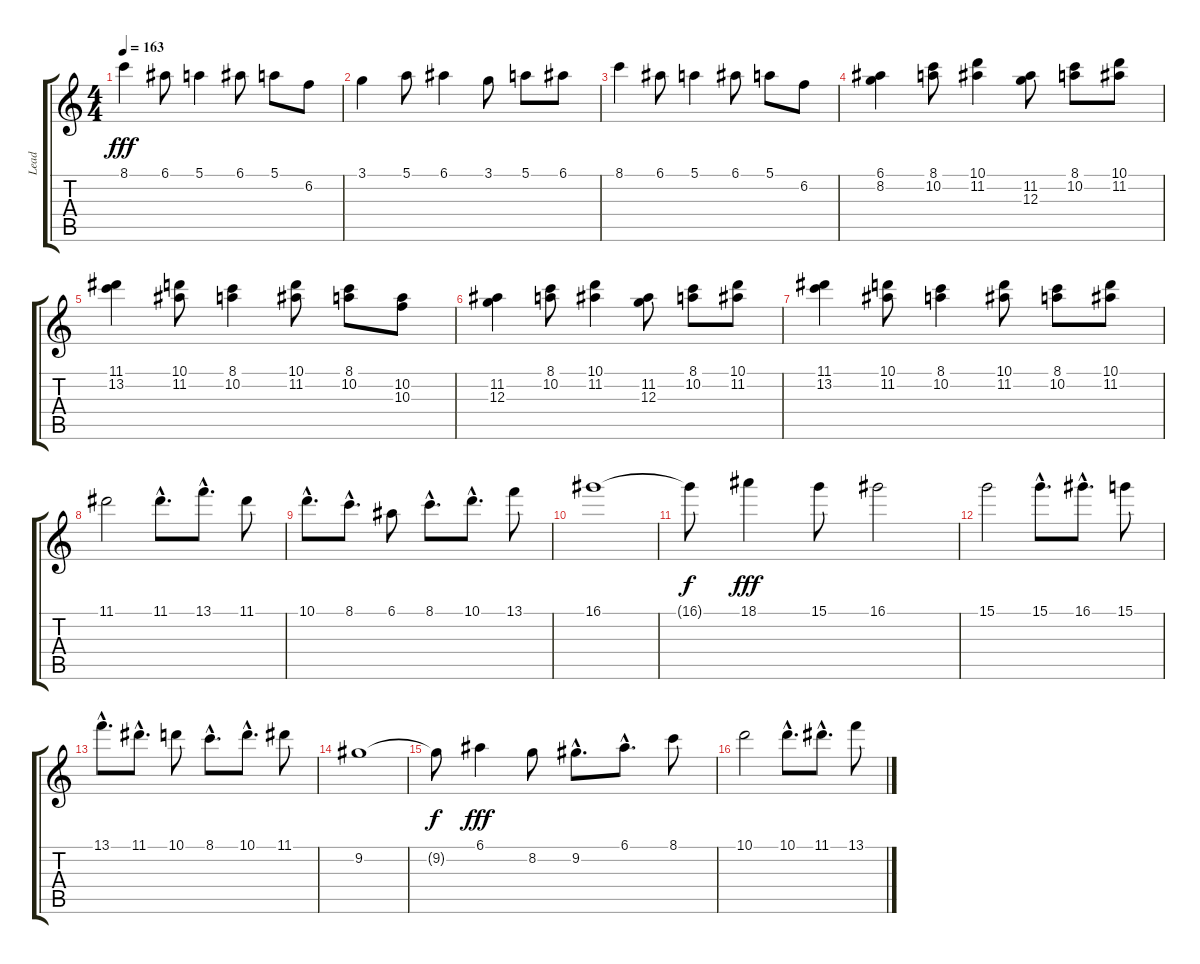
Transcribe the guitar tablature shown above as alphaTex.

\track ("Lead" "Lead") {instrument distortionguitar}
\staff {score tabs}
\tuning (E4 B3 G3 D3 A2 E2) {hide}
\ts (4 4)
\tempo 163
\clef g2
\ks c
8.1.4{dy fff} 6.1.8 5.1.4 6.1.8 5.1.8 6.2.8 |
3.1.4 5.1.8 6.1.4 3.1.8 5.1.8 6.1.8 |
8.1.4 6.1.8 5.1.4 6.1.8 5.1.8 6.2.8 |
(6.1 8.2).4 (8.1 10.2).8 (10.1 11.2).4 (11.2 12.3).8 (8.1 10.2).8 (10.1 11.2).8 |
(11.1 13.2).4 (10.1 11.2).8 (8.1 10.2).4 (10.1 11.2).8 (8.1 10.2).8 (10.2 10.3).8 |
(11.2 12.3).4 (8.1 10.2).8 (10.1 11.2).4 (11.2 12.3).8 (8.1 10.2).8 (10.1 11.2).8 |
(11.1 13.2).4 (10.1 11.2).8 (8.1 10.2).4 (10.1 11.2).8 (8.1 10.2).8 (10.1 11.2).8 |
11.1.2{volume 16} 11.1{hac}.8{d} 13.1{hac}.8{d} 11.1.8 |
10.1{hac}.8{d} 8.1{hac}.8{d} 6.1.8 8.1{hac}.8{d} 10.1{hac}.8{d} 13.1.8 |
16.1.1 |
16.1{t}.8{dy f} 18.1.4{dy fff} 15.1.8 16.1.2 |
15.1.2 15.1{hac}.8{d} 16.1{hac}.8{d} 15.1.8 |
13.1{hac}.8{d} 11.1{hac}.8{d} 10.1.8 8.1{hac}.8{d} 10.1{hac}.8{d} 11.1.8 |
9.2.1 |
9.2{t}.8{dy f} 6.1.4{dy fff} 8.2.8 9.2{hac}.8{d} 6.1{hac}.8{d} 8.1.8 |
10.1.2 10.1{hac}.8{d} 11.1{hac}.8{d} 13.1.8
